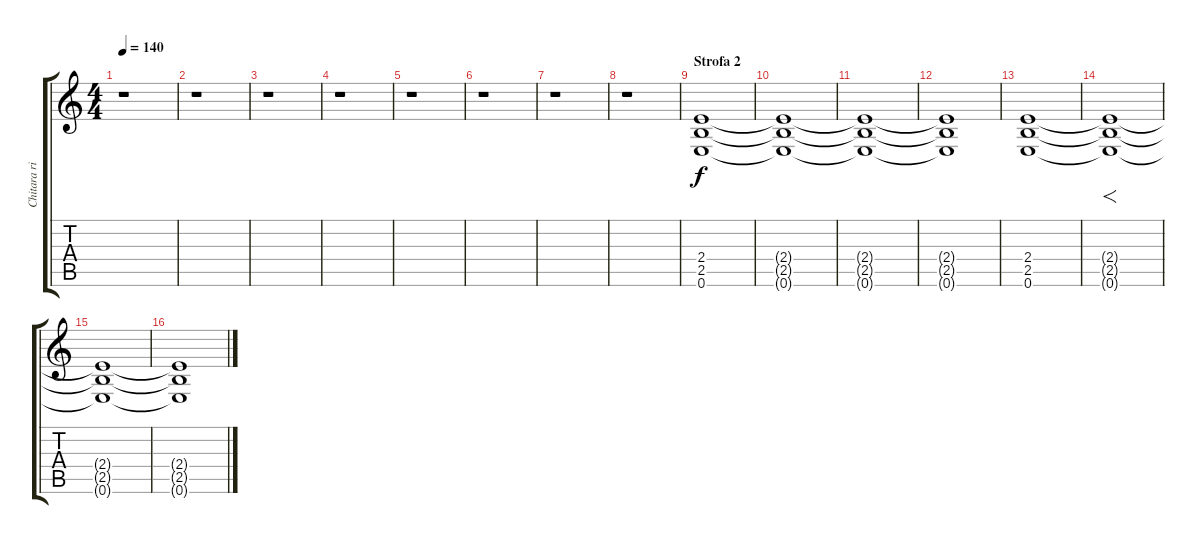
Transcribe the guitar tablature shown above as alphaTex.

\track ("Chitara ritmica (cu vol. mic)" "Chitara ri") {instrument distortionguitar}
\staff {score tabs}
\tuning (E4 B3 G3 D3 A2 E2) {hide}
\ts (4 4)
\tempo 140
\clef g2
\ks c
r.1{dy f} |
r.1 |
r.1 |
r.1 |
r.1 |
r.1 |
r.1 |
r.1 |
\section ("" "Strofa 2")
(2.4 2.5 0.6).1 |
(2.4{t} 2.5{t} 0.6{t}).1 |
(2.4{t} 2.5{t} 0.6{t}).1 |
(2.4{t} 2.5{t} 0.6{t}).1 |
(2.4 2.5 0.6).1 |
(2.4{t} 2.5{t} 0.6{t}).1{f} |
(2.4{t} 2.5{t} 0.6{t}).1 |
(2.4{t} 2.5{t} 0.6{t}).1
